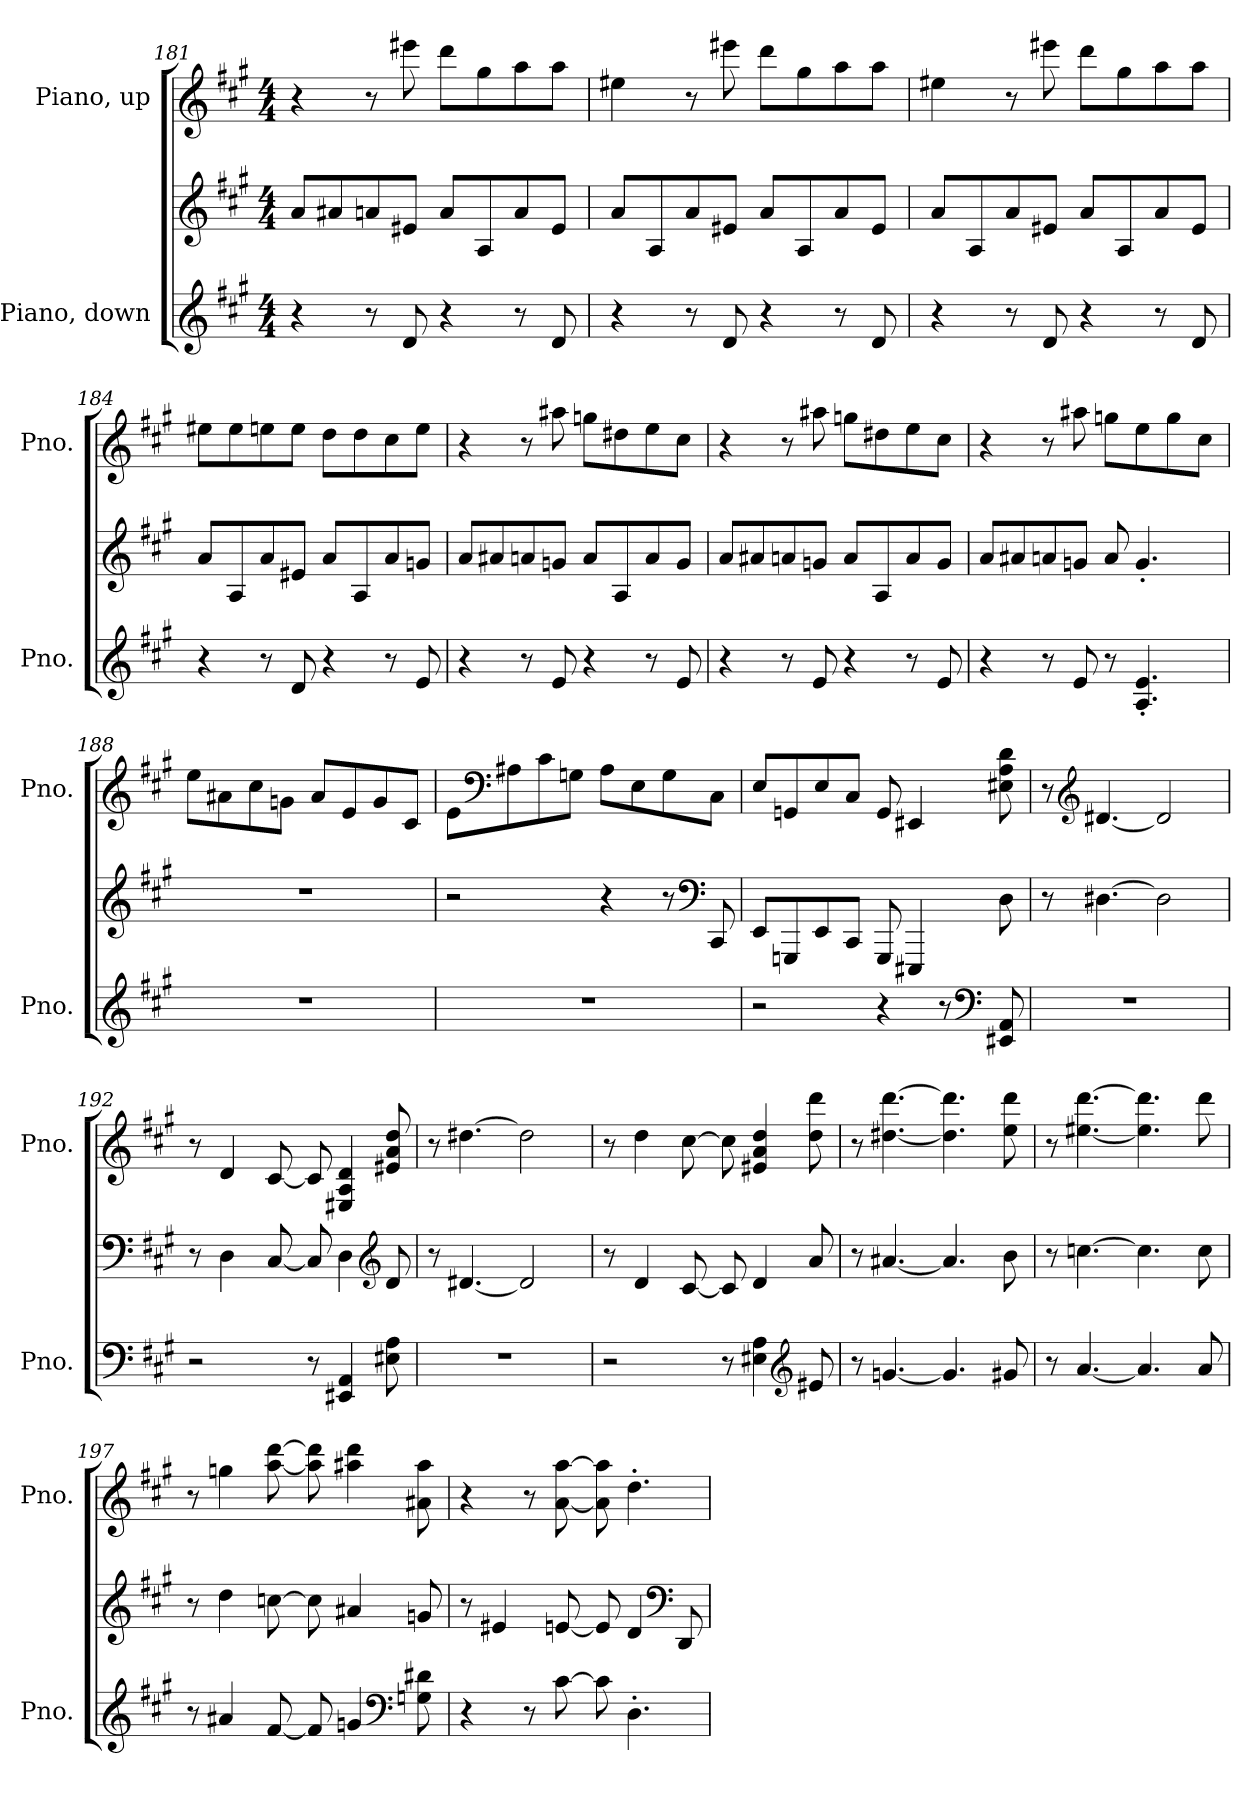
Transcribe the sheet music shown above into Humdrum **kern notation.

**kern	**kern	**kern
*part2	*part2	*part1
*staff3	*staff2	*staff1
*I"Piano, down	*	*I"Piano, up
*I'Pno.	*	*I'Pno.
*clefG2	*clefG2	*clefG2
*k[f#c#g#]	*k[f#c#g#]	*k[f#c#g#]
*M4/4	*M4/4	*M4/4
=181	=181	=181
4r	8a/L	4r
.	8a#X/	.
8r	8an/	8r
8d/	8e#X/J	8eee#X\
4r	8a/L	8ddd\L
.	8A/	8gg#\
8r	8a/	8aa\
8d/	8e#/J	8aa\J
!!LO:LB:g=z
=182	=182	=182
4r	8a/L	4ee#X\
.	8A/	.
8r	8a/	8r
8d/	8e#X/J	8eee#X\
4r	8a/L	8ddd\L
.	8A/	8gg#\
8r	8a/	8aa\
8d/	8e#/J	8aa\J
=183	=183	=183
4r	8a/L	4ee#X\
.	8A/	.
8r	8a/	8r
8d/	8e#X/J	8eee#X\
4r	8a/L	8ddd\L
.	8A/	8gg#\
8r	8a/	8aa\
8d/	8e#/J	8aa\J
=184	=184	=184
4r	8a/L	8ee#X\L
.	8A/	8ee#\
8r	8a/	8een\
8d/	8e#X/J	8ee\J
4r	8a/L	8dd\L
.	8A/	8dd\
8r	8a/	8cc#\
8e/	8gn/J	8ee\J
!!LO:PB:g=z
=185	=185	=185
4r	8a/L	4r
.	8a#X/	.
8r	8an/	8r
8e/	8gn/J	8aa#X\
4r	8a/L	8ggn\L
.	8A/	8dd#X\
8r	8a/	8ee\
8e/	8g/J	8cc#\J
=186	=186	=186
4r	8a/L	4r
.	8a#X/	.
8r	8an/	8r
8e/	8gn/J	8aa#X\
4r	8a/L	8ggn\L
.	8A/	8dd#X\
8r	8a/	8ee\
8e/	8g/J	8cc#\J
=187	=187	=187
4r	8a/L	4r
.	8a#X/	.
8r	8an/	8r
8e/	8gn/J	8aa#X\
8r	8a/	8ggn\L
4.A/' 4.e/'	4.g'/	8ee\
.	.	8gg\
.	.	8cc#\J
!!LO:LB:g=z
=188	=188	=188
1r	1r	8ee\L
.	.	8a#X\
.	.	8cc#\
.	.	8gn\J
.	.	8a#/L
.	.	8e/
.	.	8g/
.	.	8c#/J
=189	=189	=189
1r	2r	8e\L
*	*	*clefF4
.	.	8A#X\
.	.	8c#\
.	.	8Gn\J
.	4r	8A#\L
.	.	8E\
.	8r	8G\
*	*clefF4	*
.	8CC#/	8C#\J
=190	=190	=190
2r	8EE/L	8E/L
.	8GGGn/	8GGn/
.	8EE/	8E/
.	8CC#/J	8C#/J
4r	8GGG/	8GG/
.	4EEE#X/	4EE#X/
8r	.	.
*clefF4	*	*
8EE#X/ 8AA/	8D\	8E#X\ 8A\ 8d\
!!LO:LB:g=z
=191	=191	=191
1r	8r	8r
*	*	*clefG2
.	[4.D#X\	[4.d#X/
.	2D#\]	2d#/]
=192	=192	=192
2r	8r	8r
.	4D\	4d/
.	[8C#/	[8c#/
8r	8C#/]	8c#/]
4EE#X/ 4AA/	4D\	4E#X/ 4A/ 4d/
*	*clefG2	*
8E#X\ 8A\	8d/	8e#X/ 8a/ 8dd/
=193	=193	=193
1r	8r	8r
.	[4.d#X/	[4.dd#X\
.	2d#/]	2dd#\]
=194	=194	=194
2r	8r	8r
.	4d/	4dd\
.	[8c#/	[8cc#\
8r	8c#/]	8cc#\]
4E#X\ 4A\	4d/	4e#X/ 4a/ 4dd/
*clefG2	*	*
8e#X/	8a/	8dd\ 8ddd\
!!LO:LB:g=z
=195	=195	=195
8r	8r	8r
[4.gn/	[4.a#X/	[4.dd#X\ [4.ddd\
4.g/]	4.a#/]	4.dd#\] 4.ddd\]
8g#X/	8b\	8ee\ 8ddd\
=196	=196	=196
8r	8r	8r
[4.a/	[4.ccn\	[4.ee#X\ [4.ddd\
4.a/]	4.cc\]	4.ee#\] 4.ddd\]
8a/	8cc\	8ddd\
=197	=197	=197
8r	8r	8r
4a#X/	4dd\	4ggn\
[8f#/	[8ccn\	[8aa\ [8ddd\
8f#/]	8cc\]	8aa\] 8ddd\]
4gn/	4a#X/	4aa#X\ 4ddd\
*clefF4	*	*
8Gn\ 8d#X\	8gn/	8a#X\ 8aa#\
=198	=198	=198
4r	8r	4r
.	4e#X/	.
8r	.	8r
[8c#\	[8en/	[8a\ [8aa\
8c#\]	8e/]	8a\] 8aa\]
4.D'\	4d/	4.dd'\
*	*clefF4	*
.	8DD/	.
=	=	=
*-	*-	*-
